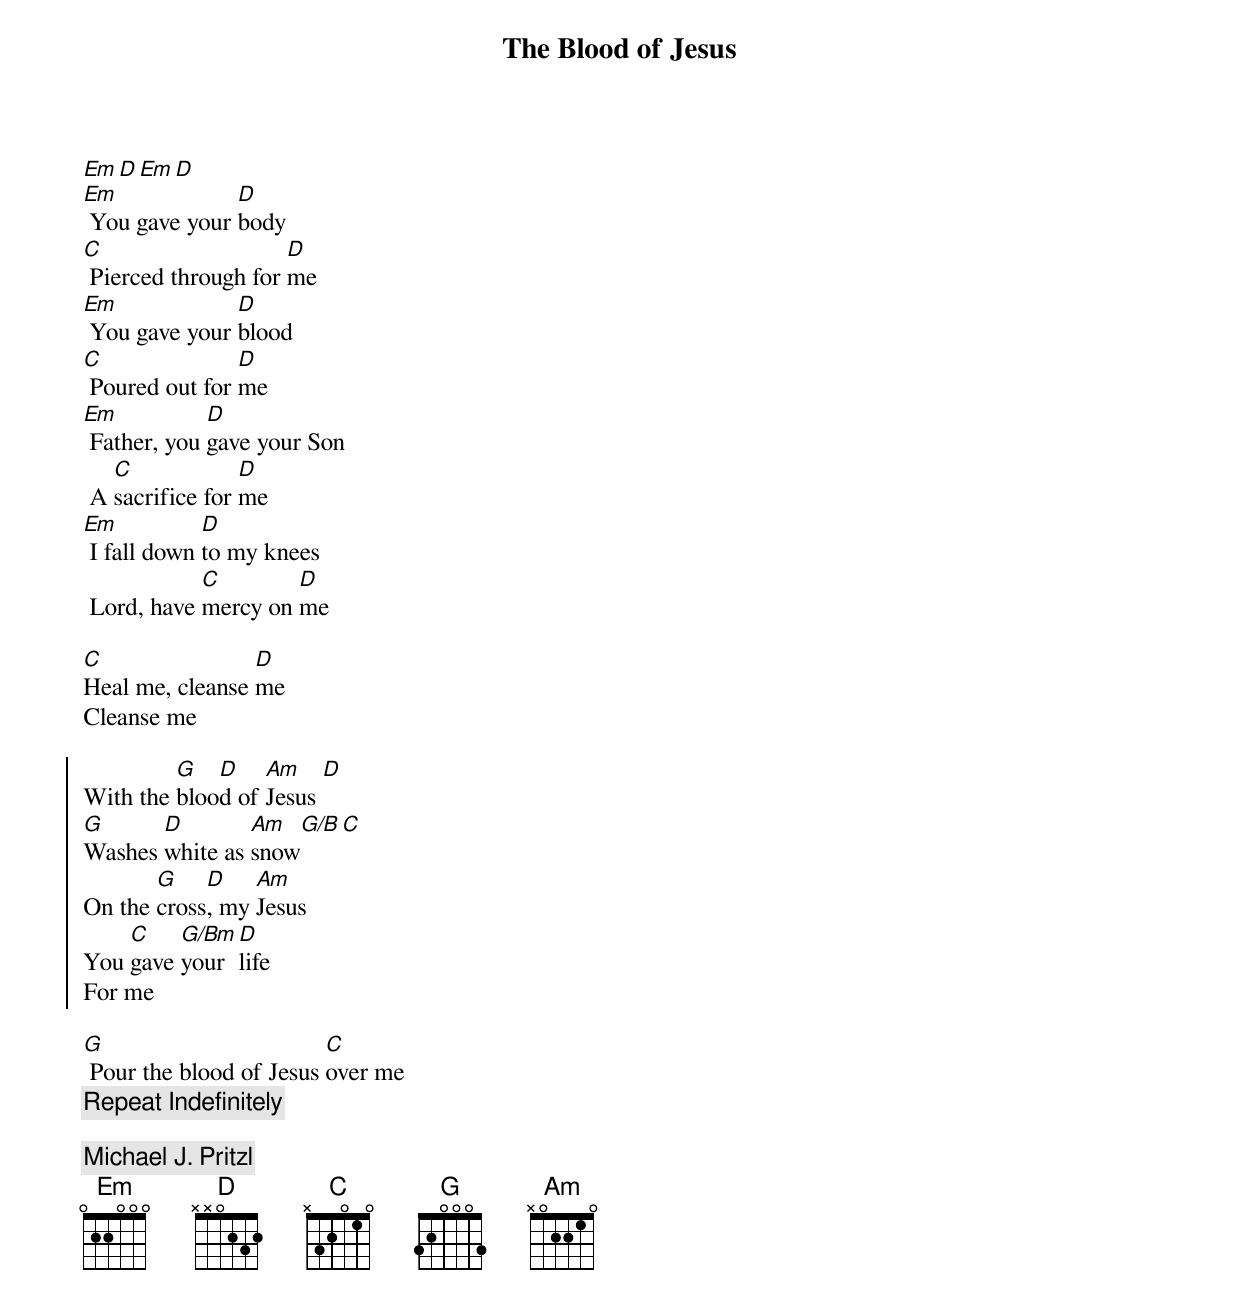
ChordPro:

{T:The Blood of Jesus}
[Em][D][Em][D]
[Em] You gave your [D]body
[C] Pierced through for [D]me
[Em] You gave your [D]blood
[C] Poured out for [D]me
[Em] Father, you [D]gave your Son
 A [C]sacrifice for [D]me
[Em] I fall down [D]to my knees
 Lord, have [C]mercy on [D]me

[C]Heal me, cleanse [D]me
Cleanse me

{soc}
With the [G]bloo[D]d of [Am]Jesus [D]
[G]Washes [D]white as [Am]snow[G/B][C]
On the [G]cross[D], my [Am]Jesus
You [C]gave [G/Bm]your [D]life
For me
{eoc}

[G] Pour the blood of Jesus [C]over me
{c:Repeat Indefinitely}

{c:Michael J. Pritzl}
